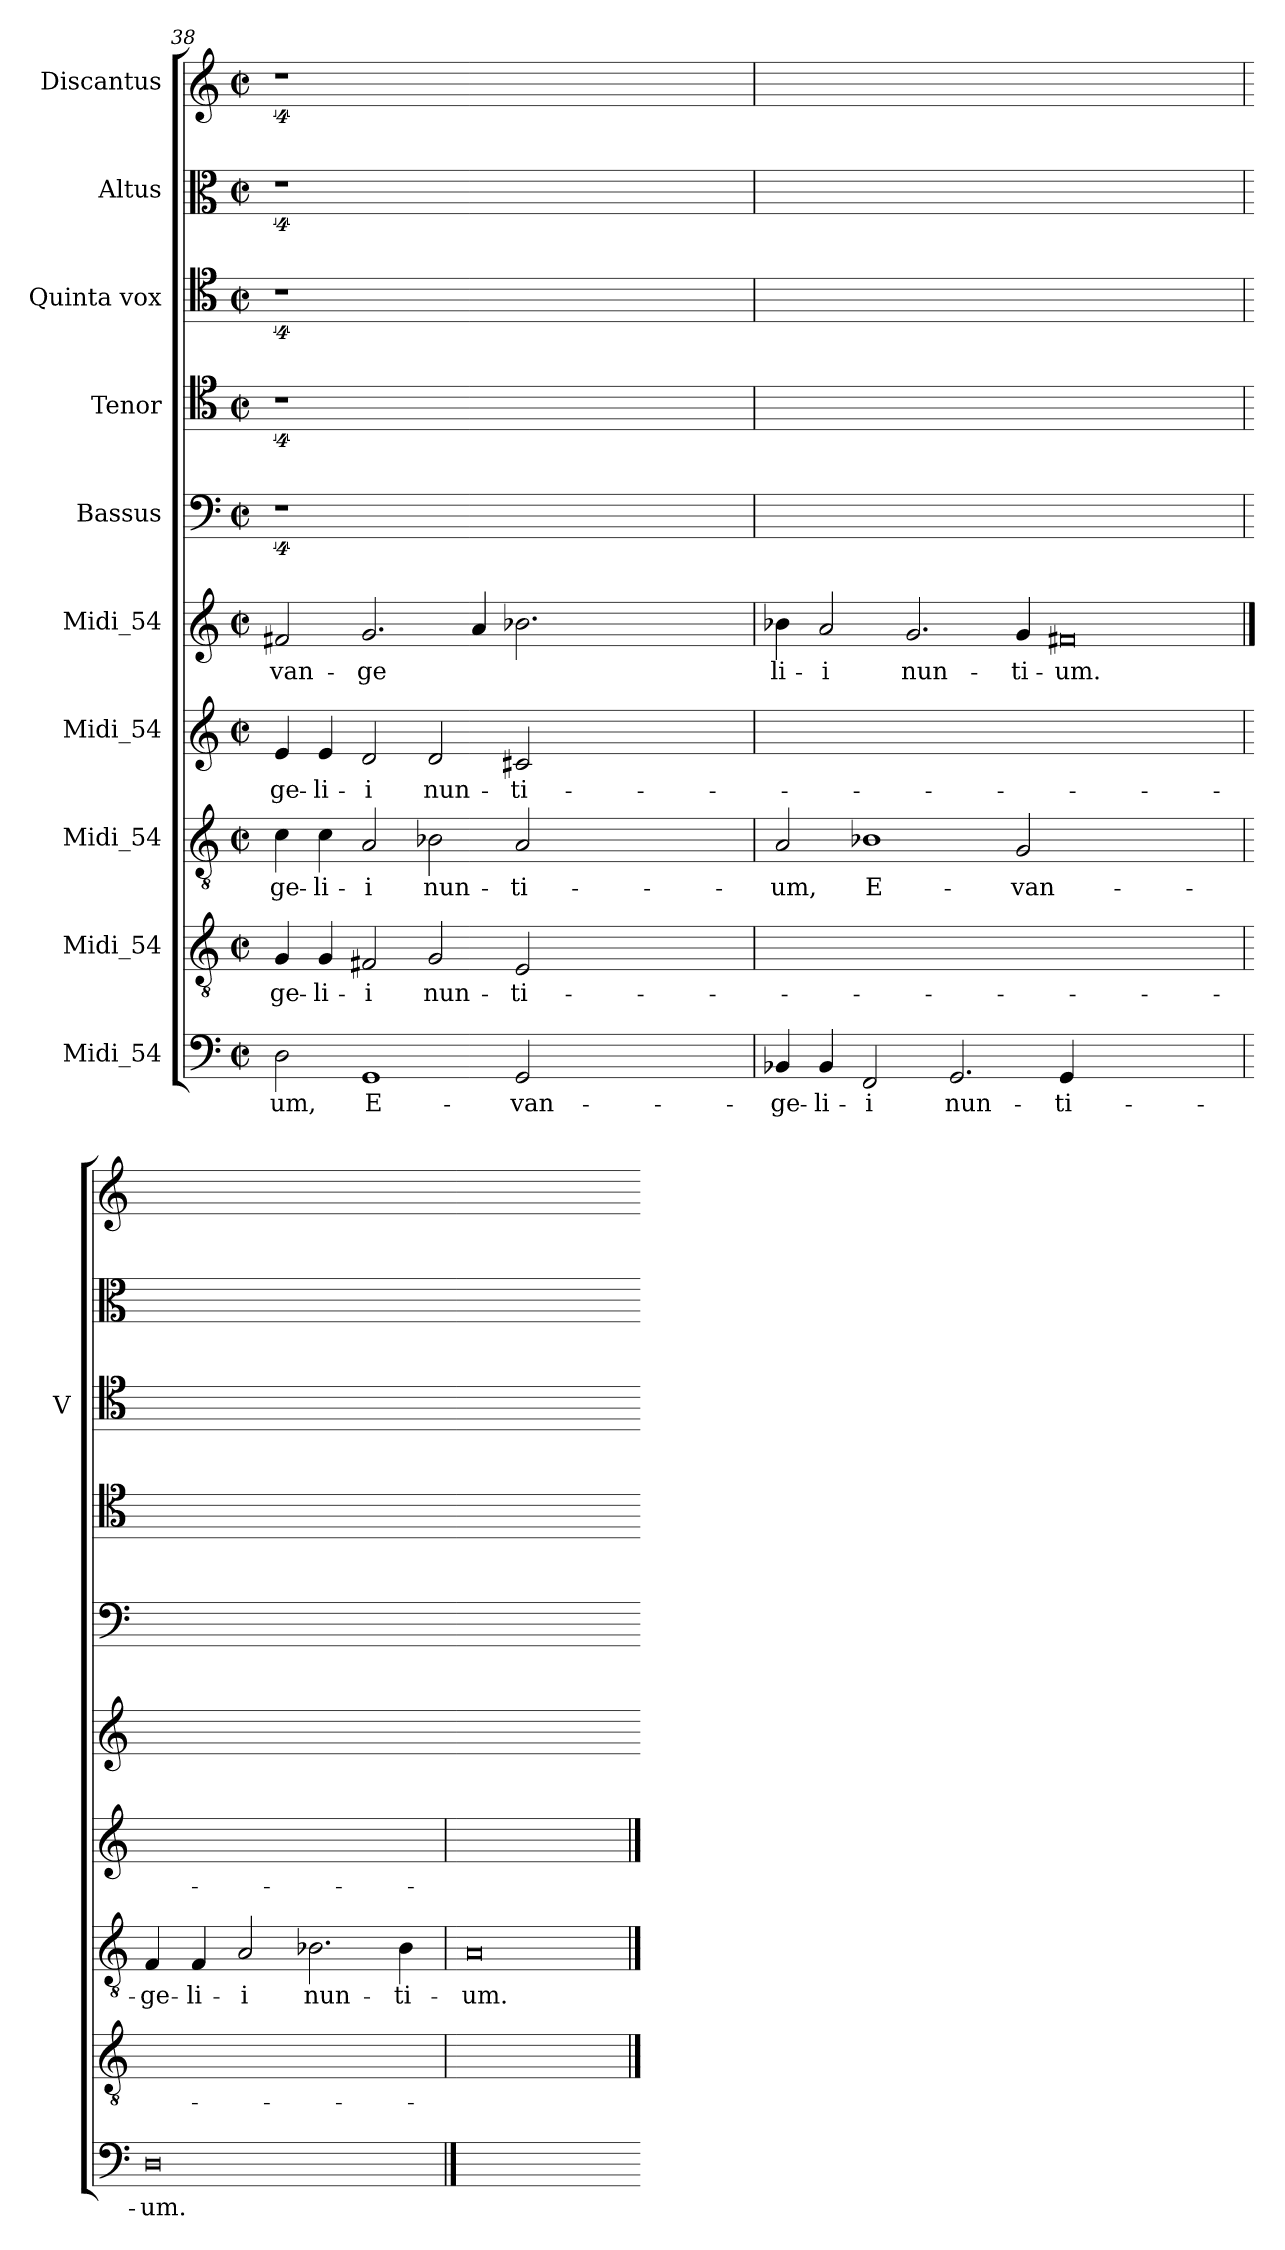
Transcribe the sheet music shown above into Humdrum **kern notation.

**kern	**text	**kern	**text	**kern	**text	**kern	**text	**kern	**text	**kern	**kern	**kern	**kern	**kern
*part10	*part10	*part9	*part9	*part8	*part8	*part7	*part7	*part6	*part6	*part5	*part4	*part3	*part2	*part1
*staff10	*staff10	*staff9	*staff9	*staff8	*staff8	*staff7	*staff7	*staff6	*staff6	*staff5	*staff4	*staff3	*staff2	*staff1
*I"Midi_54	*	*I"Midi_54	*	*I"Midi_54	*	*I"Midi_54	*	*I"Midi_54	*	*I"Bassus	*I"Tenor	*I"Quinta vox	*I"Altus	*I"Discantus
*	*	*	*	*	*	*	*	*	*	*	*	*I'V	*	*
*clefF4	*	*clefGv2	*	*clefGv2	*	*clefG2	*	*clefG2	*	*clefF4	*clefC4	*clefC4	*clefC3	*clefG2
*k[]	*	*k[]	*	*k[]	*	*k[]	*	*k[]	*	*k[]	*k[]	*k[]	*k[]	*k[]
*C:	*	*C:	*	*C:	*	*C:	*	*C:	*	*C:	*C:	*C:	*C:	*C:
*M4/2	*	*M4/2	*	*M4/2	*	*M4/2	*	*M4/2	*	*M4/2	*M4/2	*M4/2	*M4/2	*M4/2
*met(c|)	*	*met(c|)	*	*met(c|)	*	*met(c|)	*	*met(c|)	*	*met(c|)	*met(c|)	*met(c|)	*met(c|)	*met(c|)
=38	=38	=38	=38	=38	=38	=38	=38	=38	=38	=38	=38	=38	=38	=38
!	!LO:LY:b	!	!LO:LY:b	!	!LO:LY:b	!	!LO:LY:b	!	!LO:LY:b	!	!	!	!	!
2D	-um,	4G	-ge-	4c	-ge-	4e	-ge-	2f#X	-van-	4%15r	4%15r	4%15r	4%15r	4%15r
!	!	!	!LO:LY:b	!	!LO:LY:b	!	!LO:LY:b	!	!	!	!	!	!	!
.	.	4G	-li-	4c	-li-	4e	-li-	.	.	.	.	.	.	.
!	!LO:LY:b	!	!LO:LY:b	!	!LO:LY:b	!	!LO:LY:b	!	!LO:LY:b	!	!	!	!	!
1GG	E-	2F#X	-i	2A	-i	2d	-i	2.g	-ge	.	.	.	.	.
!	!	!	!LO:LY:b	!	!LO:LY:b	!	!LO:LY:b	!	!	!	!	!	!	!
.	.	2G	nun-	2B-X	nun-	2d	nun-	.	.	.	.	.	.	.
.	.	.	.	.	.	.	.	4a	.	.	.	.	.	.
!	!LO:LY:b	!	!LO:LY:b	!	!LO:LY:b	!	!LO:LY:b	!	!	!	!	!	!	!
2GG	-van-	2E	-ti-	2A	-ti-	2c#X	-ti-	2.b-X	.	.	.	.	.	.
1..ryy	.	1..ryy	.	1..ryy	.	1..ryy	.	.	.	.	.	.	.	.
.	.	.	.	.	.	.	.	1.ryy	.	.	.	.	.	.
=	=	=	=	=	=	=	=	=	=	=	=	=	=	=
!	!LO:LY:b	!	!LO:LY:b	!	!LO:LY:b	!	!LO:LY:b	!	!LO:LY:b	!	!	!	!	!
4BB-X	-ge-	[0Dyy	-um.	2A	-um,	[0dyy	-um.	4b-X	li-	0ryy	0ryy	0ryy	0ryy	0ryy
!	!LO:LY:b	!	!	!	!	!	!	!	!LO:LY:b	!	!	!	!	!
4BB-	-li-	.	.	.	.	.	.	2a	-i	.	.	.	.	.
!	!LO:LY:b	!	!	!	!LO:LY:b	!	!	!	!	!	!	!	!	!
2FF	-i	.	.	1B-X	E-	.	.	.	.	.	.	.	.	.
!	!	!	!	!	!	!	!	!	!LO:LY:b	!	!	!	!	!
.	.	.	.	.	.	.	.	2.g	nun-	.	.	.	.	.
!	!LO:LY:b	!	!	!	!	!	!	!	!	!	!	!	!	!
2.GG	nun-	.	.	.	.	.	.	.	.	.	.	.	.	.
!	!	!	!	!	!LO:LY:b	!	!	!	!LO:LY:b	!	!	!	!	!
.	.	.	.	2G	-van-	.	.	4g	-ti-	.	.	.	.	.
!	!LO:LY:b	!	!	!	!	!	!	!	!LO:LY:b	!	!	!	!	!
4GG	-ti-	.	.	.	.	.	.	0f#X	-um.	.	.	.	.	.
1..ryy	.	1..ryy	.	1..ryy	.	1..ryy	.	.	.	1..ryy	1..ryy	1..ryy	1..ryy	1..ryy
=	=	=	=	=	=	=	=	==	=	=	=	=	=	=
!	!LO:LY:b	!	!	!	!LO:LY:b	!	!	!	!	!	!	!	!	!
0D	-um.	0Dyy_	.	4F	-ge-	0dyy_	.	0ryy	.	0ryy	0ryy	0ryy	0ryy	0ryy
!	!	!	!	!	!LO:LY:b	!	!	!	!	!	!	!	!	!
.	.	.	.	4F	-li-	.	.	.	.	.	.	.	.	.
!	!	!	!	!	!LO:LY:b	!	!	!	!	!	!	!	!	!
.	.	.	.	2A	-i	.	.	.	.	.	.	.	.	.
!	!	!	!	!	!LO:LY:b	!	!	!	!	!	!	!	!	!
.	.	.	.	2.B-X	nun-	.	.	.	.	.	.	.	.	.
!	!	!	!	!	!LO:LY:b	!	!	!	!	!	!	!	!	!
.	.	.	.	4B-	-ti-	.	.	.	.	.	.	.	.	.
==	=	=	=	=	=	=	=	=	=	=	=	=	=	=
!	!	!	!	!	!LO:LY:b	!	!	!	!	!	!	!	!	!
0ryy	.	0Dyy]	.	0A	-um.	0dyy]	.	0ryy	.	0ryy	0ryy	0ryy	0ryy	0ryy
=	=	==	=	==	=	==	=	=	=	=	=	=	=	=
*-	*-	*-	*-	*-	*-	*-	*-	*-	*-	*-	*-	*-	*-	*-
